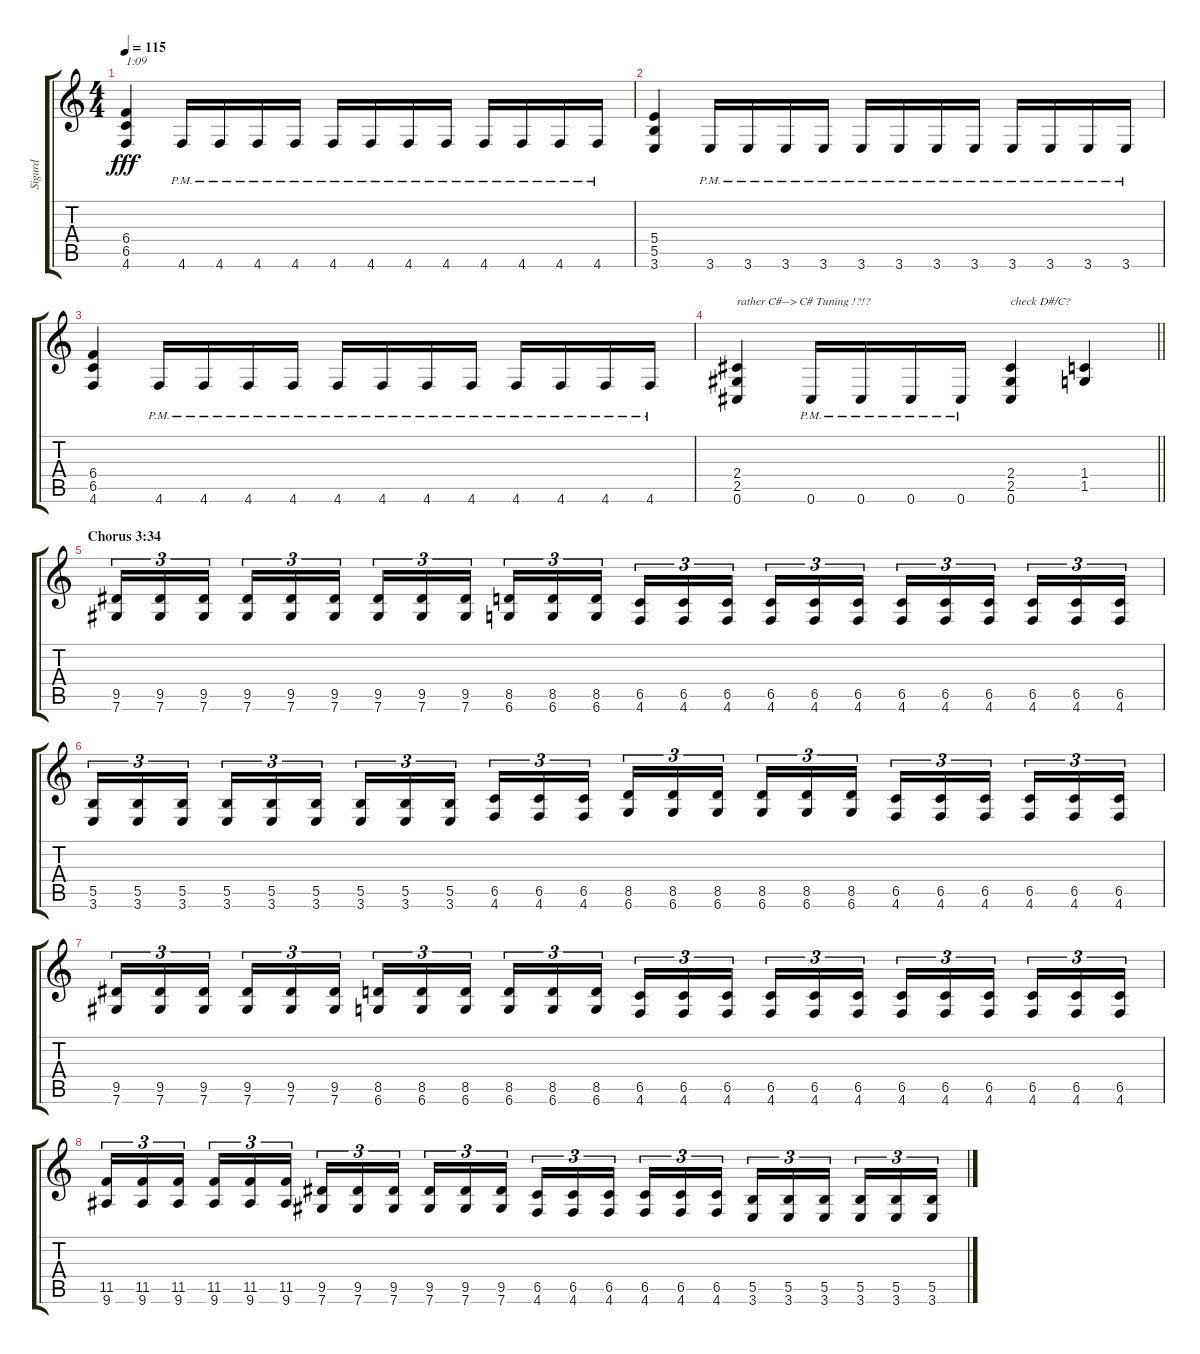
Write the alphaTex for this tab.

\track ("Sigurd" "Sigurd") {instrument distortionguitar}
\staff {score tabs}
\tuning (Db4 Ab3 E3 B2 Gb2 Db2) {hide}
\ts (4 4)
\tempo 115
\clef g2
\ks c
(6.4 6.5 4.6).4{txt "1:09" dy fff} 4.6{pm}.16 4.6{pm}.16 4.6{pm}.16 4.6{pm}.16 4.6{pm}.16 4.6{pm}.16 4.6{pm}.16 4.6{pm}.16 4.6{pm}.16 4.6{pm}.16 4.6{pm}.16 4.6{pm}.16 |
(5.4 5.5 3.6).4 3.6{pm}.16 3.6{pm}.16 3.6{pm}.16 3.6{pm}.16 3.6{pm}.16 3.6{pm}.16 3.6{pm}.16 3.6{pm}.16 3.6{pm}.16 3.6{pm}.16 3.6{pm}.16 3.6{pm}.16 |
(6.4 6.5 4.6).4 4.6{pm}.16 4.6{pm}.16 4.6{pm}.16 4.6{pm}.16 4.6{pm}.16 4.6{pm}.16 4.6{pm}.16 4.6{pm}.16 4.6{pm}.16 4.6{pm}.16 4.6{pm}.16 4.6{pm}.16 |
\barLineRight lightlight
(2.4 2.5 0.6).4{txt "rather C#--> C# Tuning !?!?"} 0.6{pm}.16 0.6{pm}.16 0.6{pm}.16 0.6{pm}.16 (2.4 2.5 0.6).4{txt "check D#/C?"} (1.4 1.5).4 |
\section ("" "Chorus 3:34")
(9.5 7.6).16{tu (3 2)} (9.5 7.6).16{tu (3 2)} (9.5 7.6).16{tu (3 2) beam splitsecondary} (9.5 7.6).16{tu (3 2)} (9.5 7.6).16{tu (3 2)} (9.5 7.6).16{tu (3 2)} (9.5 7.6).16{tu (3 2)} (9.5 7.6).16{tu (3 2)} (9.5 7.6).16{tu (3 2) beam splitsecondary} (8.5 6.6).16{tu (3 2)} (8.5 6.6).16{tu (3 2)} (8.5 6.6).16{tu (3 2)} (6.5 4.6).16{tu (3 2)} (6.5 4.6).16{tu (3 2)} (6.5 4.6).16{tu (3 2) beam splitsecondary} (6.5 4.6).16{tu (3 2)} (6.5 4.6).16{tu (3 2)} (6.5 4.6).16{tu (3 2)} (6.5 4.6).16{tu (3 2)} (6.5 4.6).16{tu (3 2)} (6.5 4.6).16{tu (3 2) beam splitsecondary} (6.5 4.6).16{tu (3 2)} (6.5 4.6).16{tu (3 2)} (6.5 4.6).16{tu (3 2)} |
(5.5 3.6).16{tu (3 2)} (5.5 3.6).16{tu (3 2)} (5.5 3.6).16{tu (3 2) beam splitsecondary} (5.5 3.6).16{tu (3 2)} (5.5 3.6).16{tu (3 2)} (5.5 3.6).16{tu (3 2)} (5.5 3.6).16{tu (3 2)} (5.5 3.6).16{tu (3 2)} (5.5 3.6).16{tu (3 2) beam splitsecondary} (6.5 4.6).16{tu (3 2)} (6.5 4.6).16{tu (3 2)} (6.5 4.6).16{tu (3 2)} (8.5 6.6).16{tu (3 2)} (8.5 6.6).16{tu (3 2)} (8.5 6.6).16{tu (3 2) beam splitsecondary} (8.5 6.6).16{tu (3 2)} (8.5 6.6).16{tu (3 2)} (8.5 6.6).16{tu (3 2)} (6.5 4.6).16{tu (3 2)} (6.5 4.6).16{tu (3 2)} (6.5 4.6).16{tu (3 2) beam splitsecondary} (6.5 4.6).16{tu (3 2)} (6.5 4.6).16{tu (3 2)} (6.5 4.6).16{tu (3 2)} |
(9.5 7.6).16{tu (3 2)} (9.5 7.6).16{tu (3 2)} (9.5 7.6).16{tu (3 2) beam splitsecondary} (9.5 7.6).16{tu (3 2)} (9.5 7.6).16{tu (3 2)} (9.5 7.6).16{tu (3 2)} (8.5 6.6).16{tu (3 2)} (8.5 6.6).16{tu (3 2)} (8.5 6.6).16{tu (3 2) beam splitsecondary} (8.5 6.6).16{tu (3 2)} (8.5 6.6).16{tu (3 2)} (8.5 6.6).16{tu (3 2)} (6.5 4.6).16{tu (3 2)} (6.5 4.6).16{tu (3 2)} (6.5 4.6).16{tu (3 2) beam splitsecondary} (6.5 4.6).16{tu (3 2)} (6.5 4.6).16{tu (3 2)} (6.5 4.6).16{tu (3 2)} (6.5 4.6).16{tu (3 2)} (6.5 4.6).16{tu (3 2)} (6.5 4.6).16{tu (3 2) beam splitsecondary} (6.5 4.6).16{tu (3 2)} (6.5 4.6).16{tu (3 2)} (6.5 4.6).16{tu (3 2)} |
(11.5 9.6).16{tu (3 2)} (11.5 9.6).16{tu (3 2)} (11.5 9.6).16{tu (3 2) beam splitsecondary} (11.5 9.6).16{tu (3 2)} (11.5 9.6).16{tu (3 2)} (11.5 9.6).16{tu (3 2)} (9.5 7.6).16{tu (3 2)} (9.5 7.6).16{tu (3 2)} (9.5 7.6).16{tu (3 2) beam splitsecondary} (9.5 7.6).16{tu (3 2)} (9.5 7.6).16{tu (3 2)} (9.5 7.6).16{tu (3 2)} (6.5 4.6).16{tu (3 2)} (6.5 4.6).16{tu (3 2)} (6.5 4.6).16{tu (3 2) beam splitsecondary} (6.5 4.6).16{tu (3 2)} (6.5 4.6).16{tu (3 2)} (6.5 4.6).16{tu (3 2)} (5.5 3.6).16{tu (3 2)} (5.5 3.6).16{tu (3 2)} (5.5 3.6).16{tu (3 2) beam splitsecondary} (5.5 3.6).16{tu (3 2)} (5.5 3.6).16{tu (3 2)} (5.5 3.6).16{tu (3 2)}
